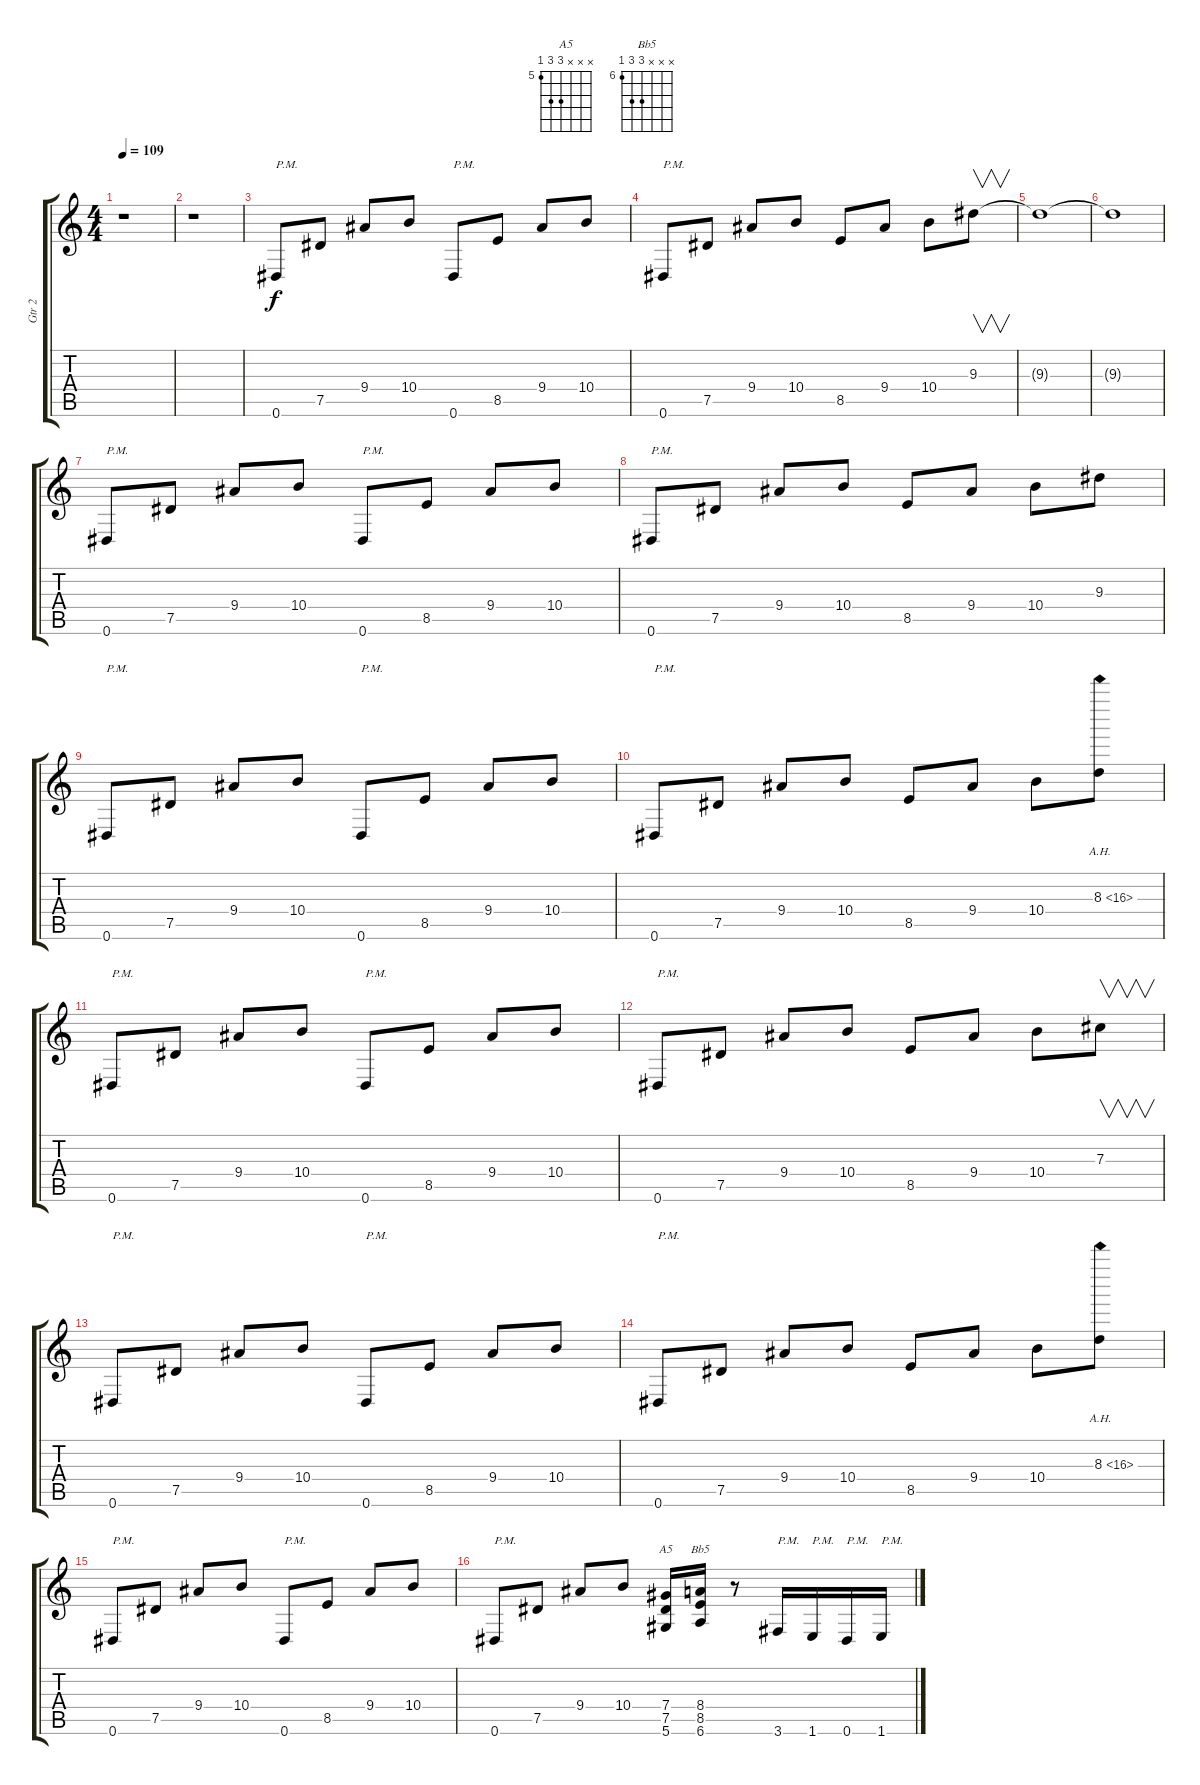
\track ("Gtr 2" "Gtr 2") {instrument distortionguitar}
\staff {score tabs}
\tuning (Eb4 Bb3 Gb3 Db3 Ab2 Eb2) {hide}
\chord ("A5" x x x 7 7 5) {firstfret 5}
\chord ("Bb5" x x x 8 8 6) {firstfret 6}
\ts (4 4)
\tempo 109
\clef g2
\ks c
r.1{dy f instrument distortionguitar} |
r.1 |
0.6.8{txt "P.M."} 7.5.8 9.4.8 10.4.8 0.6.8{txt "P.M."} 8.5.8 9.4.8 10.4.8 |
0.6.8{txt "P.M."} 7.5.8 9.4.8 10.4.8 8.5.8 9.4.8 10.4.8 9.3.8{v} |
9.3{t}.1 |
9.3{t}.1 |
0.6.8{txt "P.M."} 7.5.8 9.4.8 10.4.8 0.6.8{txt "P.M."} 8.5.8 9.4.8 10.4.8 |
0.6.8{txt "P.M."} 7.5.8 9.4.8 10.4.8 8.5.8 9.4.8 10.4.8 9.3.8 |
0.6.8{txt "P.M."} 7.5.8 9.4.8 10.4.8 0.6.8{txt "P.M."} 8.5.8 9.4.8 10.4.8 |
0.6.8{txt "P.M."} 7.5.8 9.4.8 10.4.8 8.5.8 9.4.8 10.4.8 8.3{ah 8}.8 |
0.6.8{txt "P.M."} 7.5.8 9.4.8 10.4.8 0.6.8{txt "P.M."} 8.5.8 9.4.8 10.4.8 |
0.6.8{txt "P.M."} 7.5.8 9.4.8 10.4.8 8.5.8 9.4.8 10.4.8 7.3.8{v} |
0.6.8{txt "P.M."} 7.5.8 9.4.8 10.4.8 0.6.8{txt "P.M."} 8.5.8 9.4.8 10.4.8 |
0.6.8{txt "P.M."} 7.5.8 9.4.8 10.4.8 8.5.8 9.4.8 10.4.8 8.3{ah 8}.8 |
0.6.8{txt "P.M."} 7.5.8 9.4.8 10.4.8 0.6.8{txt "P.M."} 8.5.8 9.4.8 10.4.8 |
0.6.8{txt "P.M."} 7.5.8 9.4.8 10.4.8 (7.4 7.5 5.6).16{ch "A5"} (8.4 8.5 6.6).16{ch "Bb5"} r.8 3.6.16{txt "P.M."} 1.6.16{txt "P.M."} 0.6.16{txt "P.M."} 1.6.16{txt "P.M."}
